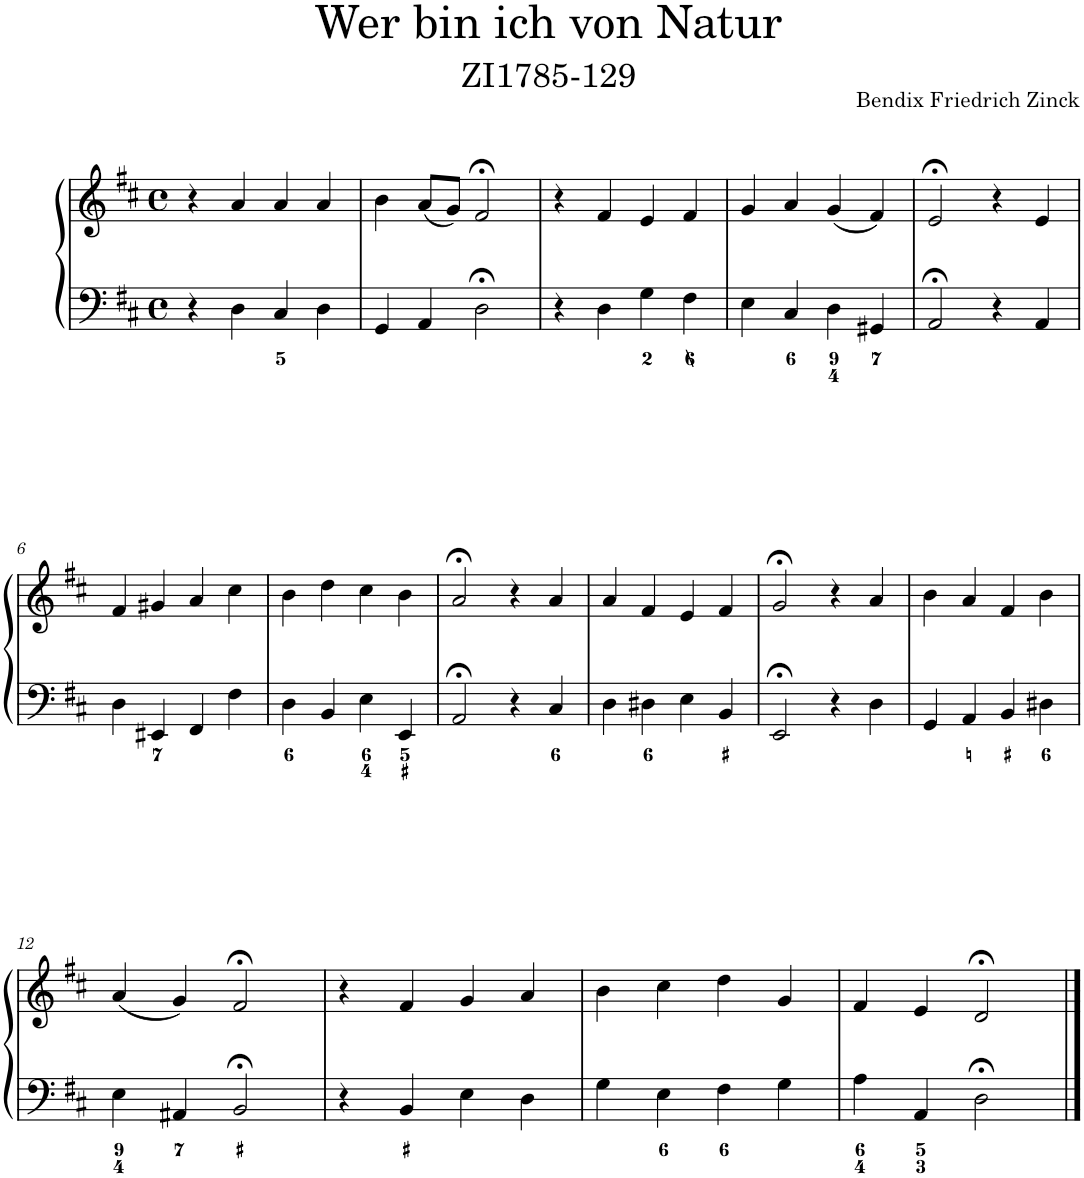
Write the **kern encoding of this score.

**kern	**kern
*part1	*part1
*staff2	*staff1
*I"Piano	*
*I'Pno.	*
*clefF4	*clefG2
*k[f#c#]	*k[f#c#]
*M4/4	*M4/4
*met(c)	*met(c)
=1	=1
4r	4r
4D\	4a/
4C#/	4a/
4D\	4a/
=2	=2
4GG/	4b\
4AA/	(8a/L
.	8g/J)
2D;<\	2f#;</
=3	=3
4r	4r
4D\	4f#/
4G\	4e/
4F#\	4f#/
=4	=4
4E\	4g/
4C#/	4a/
4D\	(4g/
4GG#X/	4f#/)
=5	=5
2AA;</	2e;</
4r	4r
4AA/	4e/
!!LO:LB:g=z
=6	=6
4D\	4f#/
4EE#X/	4g#X/
4FF#/	4a/
4F#\	4cc#\
=7	=7
4D\	4b\
4BB/	4dd\
4E\	4cc#\
4EE/	4b\
=8	=8
2AA;</	2a;</
4r	4r
4C#/	4a/
=9	=9
4D\	4a/
4D#X\	4f#/
4E\	4e/
4BB/	4f#/
=10	=10
2EE;</	2g;</
4r	4r
4D\	4a/
=11	=11
4GG/	4b\
4AA/	4a/
4BB/	4f#/
4D#X\	4b\
!!LO:LB:g=z
=12	=12
4E\	(4a/
4AA#X/	4g/)
2BB;</	2f#;</
=13	=13
4r	4r
4BB/	4f#/
4E\	4g/
4D\	4a/
=14	=14
4G\	4b\
4E\	4cc#\
4F#\	4dd\
4G\	4g/
=15	=15
4A\	4f#/
4AA/	4e/
2D;<\	2d;</
==	==
*-	*-
